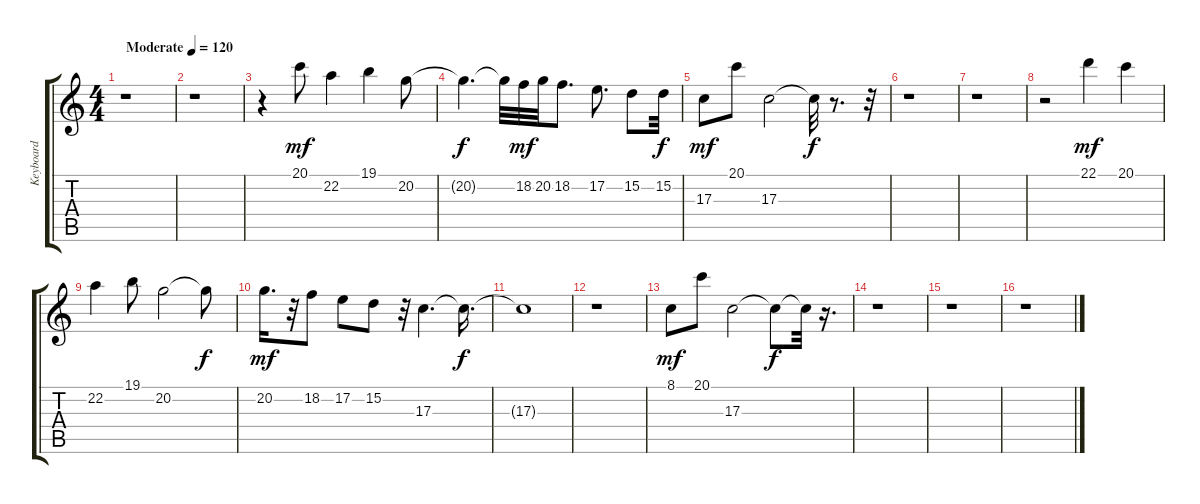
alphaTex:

\track ("Keyboard" "Keyboard") {instrument lead2sawtooth}
\staff {score tabs}
\tuning (E4 B3 G3 D3 A2 E2) {hide}
\ts (4 4)
\tempo (120 "Moderate")
\clef g2
\ks c
r.1{dy mf instrument lead2sawtooth} |
r.1 |
r.4 20.1.8 22.2.4 19.1.4 20.2.8 |
20.2{t}.4{d dy f} 20.2{t}.32 18.2.32{dy mf} 20.2.32 18.2.8{d} 17.2.8{d} 15.2.8 15.2.32{dy f} |
17.3.8{dy mf} 20.1.8 17.3.2 17.3{t}.32{dy f} r.8{d} r.32 |
r.1 |
r.1 |
r.2 22.1.4{dy mf} 20.1.4 |
22.2.4 19.1.8 20.2.2 20.2{t}.8{dy f} |
20.2.16{d dy mf} r.32 18.2.8 17.2.8 15.2.8 r.32 17.3.4{d} 17.3{t}.16{d dy f} |
17.3{t}.1 |
r.1 |
8.1.8{dy mf} 20.1.8 17.3.2 17.3{t}.8{dy f} 17.3{t}.32 r.16{d} |
r.1 |
r.1 |
r.1
